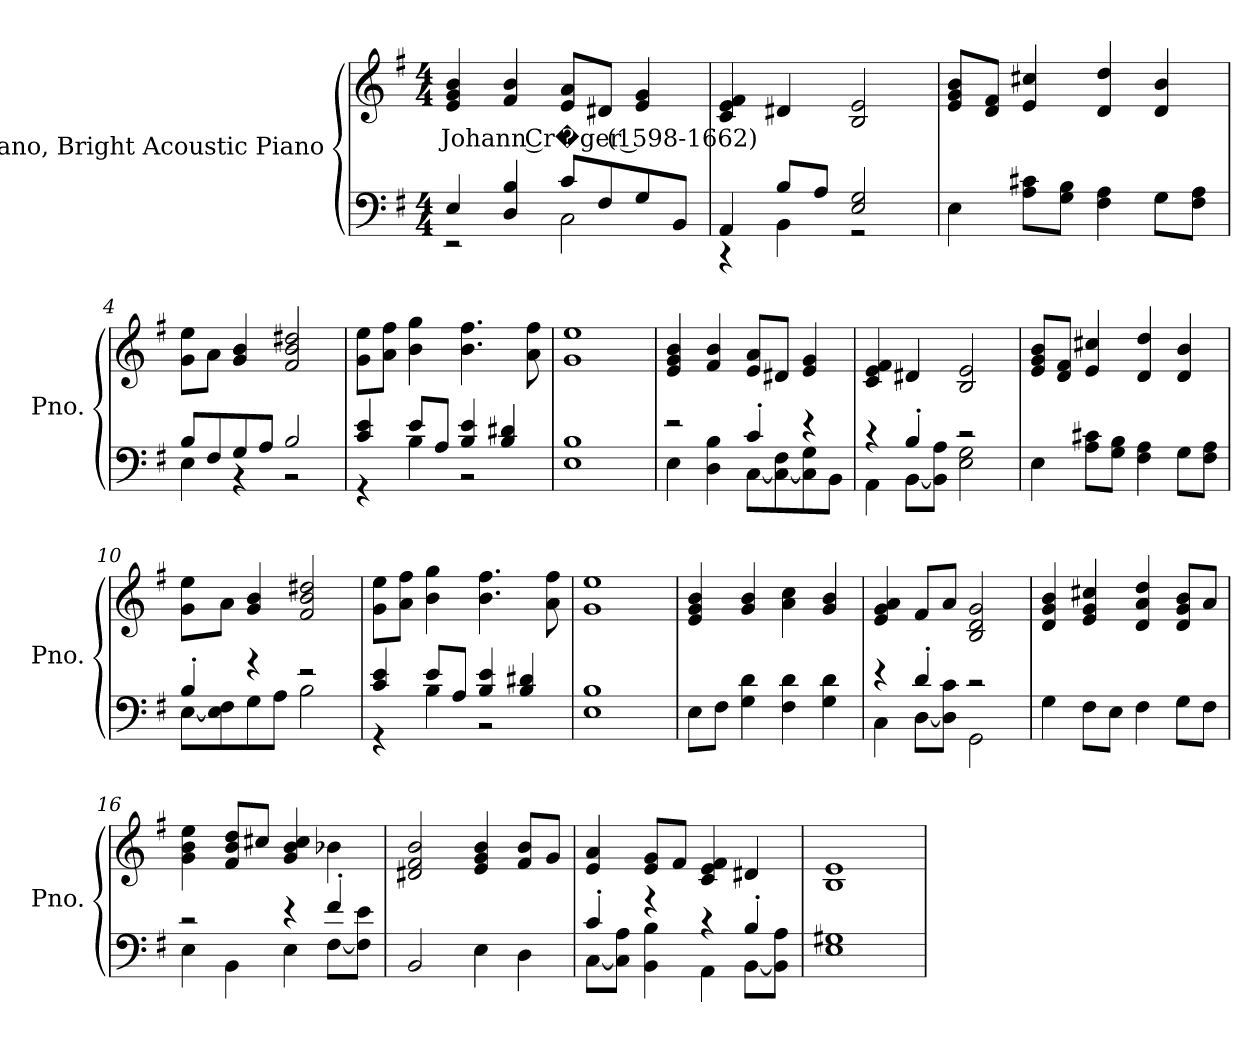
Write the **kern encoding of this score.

**kern	**kern	**text
*part2	*part1	*part1
*staff2	*staff1	*staff1
*I"Piano, Bright Acoustic Piano	*I"Piano, Bright Acoustic Piano	*
*I'Pno.	*I'Pno.	*
*clefF4	*clefG2	*
*k[f#]	*k[f#]	*
*M4/4	*M4/4	*
*MM85	*MM85	*
=1	=1	=1
*^	*	*
!	!	!	!LO:LY:b
4E/	2r	4e/ 4g/ 4b/	Johann Cr�ger (1598-1662)
4D/ 4B/	.	4f#/ 4b/	.
8c/L	2C\	8e/ 8a/L	.
8F#/	.	8d#X/J	.
8G/	.	4e/ 4g/	.
8BB/J	.	.	.
=2	=2	=2	=2
4AA/	4r	4c/ 4e/ 4f#/	.
8B/L	4BB\	4d#X/	.
8A/J	.	.	.
2E/ 2G/	2r	2B/ 2e/	.
*v	*v	*	*
!!LO:LB:g=z
=3	=3	=3
4E\	8e/ 8g/ 8b/L	.
.	8d/ 8f#/J	.
8A\ 8c#X\L	4e/ 4cc#X/	.
8G\ 8B\J	.	.
4F#\ 4A\	4d/ 4dd/	.
8G\L	4d/ 4b/	.
8F#\ 8A\J	.	.
=4	=4	=4
*^	*	*
8B/L	4E\	8g\ 8ee\L	.
8F#/	.	8a\J	.
8G/	4r	4g/ 4b/	.
8A/J	.	.	.
2B/	2r	2f#/ 2b/ 2dd#X/	.
=5	=5	=5	=5
4c/ 4e/	4r	8g\ 8ee\L	.
.	.	8a\ 8ff#\J	.
8e/L	4B\	4b\ 4gg\	.
8A/J	.	.	.
4B/ 4e/	2r	4.b\ 4.ff#\	.
4B/ 4d#X/	.	.	.
.	.	8a\ 8ff#\	.
*v	*v	*	*
=6	=6	=6
1E 1B	1g 1ee	.
=7	=7	=7
*^	*	*
2r	4E\	4e/ 4g/ 4b/	.
.	4D\ 4B\	4f#/ 4b/	.
4c'/	[8C\L	8e/ 8a/L	.
.	8C\_ 8F#\	8d#X/J	.
4r	8C\] 8G\	4e/ 4g/	.
.	8BB\J	.	.
=8	=8	=8	=8
4r	4AA\	4c/ 4e/ 4f#/	.
4B'/	[8BB\L	4d#X/	.
.	8BB\] 8A\J	.	.
2r	2E\ 2G\	2B/ 2e/	.
*v	*v	*	*
!!LO:LB:g=z
=9	=9	=9
4E\	8e/ 8g/ 8b/L	.
.	8d/ 8f#/J	.
8A\ 8c#X\L	4e/ 4cc#X/	.
8G\ 8B\J	.	.
4F#\ 4A\	4d/ 4dd/	.
8G\L	4d/ 4b/	.
8F#\ 8A\J	.	.
=10	=10	=10
*^	*	*
4B'/	[8E\L	8g\ 8ee\L	.
.	8E\] 8F#\	8a\J	.
4r	8G\	4g/ 4b/	.
.	8A\J	.	.
2r	2B\	2f#/ 2b/ 2dd#X/	.
=11	=11	=11	=11
4c/ 4e/	4r	8g\ 8ee\L	.
.	.	8a\ 8ff#\J	.
8e/L	4B\	4b\ 4gg\	.
8A/J	.	.	.
4B/ 4e/	2r	4.b\ 4.ff#\	.
4B/ 4d#X/	.	.	.
.	.	8a\ 8ff#\	.
*v	*v	*	*
=12	=12	=12
1E 1B	1g 1ee	.
=13	=13	=13
8E\L	4e/ 4g/ 4b/	.
8F#\J	.	.
4G\ 4d\	4g/ 4b/	.
4F#\ 4d\	4a\ 4cc\	.
4G\ 4d\	4g/ 4b/	.
=14	=14	=14
*^	*	*
4r	4C\	4e/ 4g/ 4a/	.
4d'/	[8D\L	8f#/L	.
.	8D\] 8c\J	8a/J	.
2r	2GG\	2B/ 2d/ 2g/	.
*v	*v	*	*
!!LO:LB:g=z
=15	=15	=15
4G\	4d/ 4g/ 4b/	.
8F#\L	4e/ 4g/ 4cc#X/	.
8E\J	.	.
4F#\	4d/ 4a/ 4dd/	.
8G\L	8d/ 8g/ 8b/L	.
8F#\J	8a/J	.
=16	=16	=16
*^	*	*
2r	4E\	4g\ 4b\ 4ee\	.
.	4BB\	8f#/ 8b/ 8dd/L	.
.	.	8cc#X/J	.
4r	4E\	4g/ 4b/ 4cc#/	.
4f#'/	[8F#\L	4b-X\	.
.	8F#\] 8e\J	.	.
*v	*v	*	*
=17	=17	=17
2BB/	2d#X/ 2f#/ 2b/	.
4E\	4e/ 4g/ 4b/	.
4D\	8f#/ 8b/L	.
.	8g/J	.
=18	=18	=18
*^	*	*
4c'/	[8C\L	4e/ 4a/	.
.	8C\] 8A\J	.	.
4r	4BB\ 4B\	8e/ 8g/L	.
.	.	8f#/J	.
4r	4AA\	4c/ 4e/ 4f#/	.
4B'/	[8BB\L	4d#X/	.
.	8BB\] 8A\J	.	.
*v	*v	*	*
=19	=19	=19
1E 1G#X	1B 1e	.
=	=	=
*-	*-	*-
